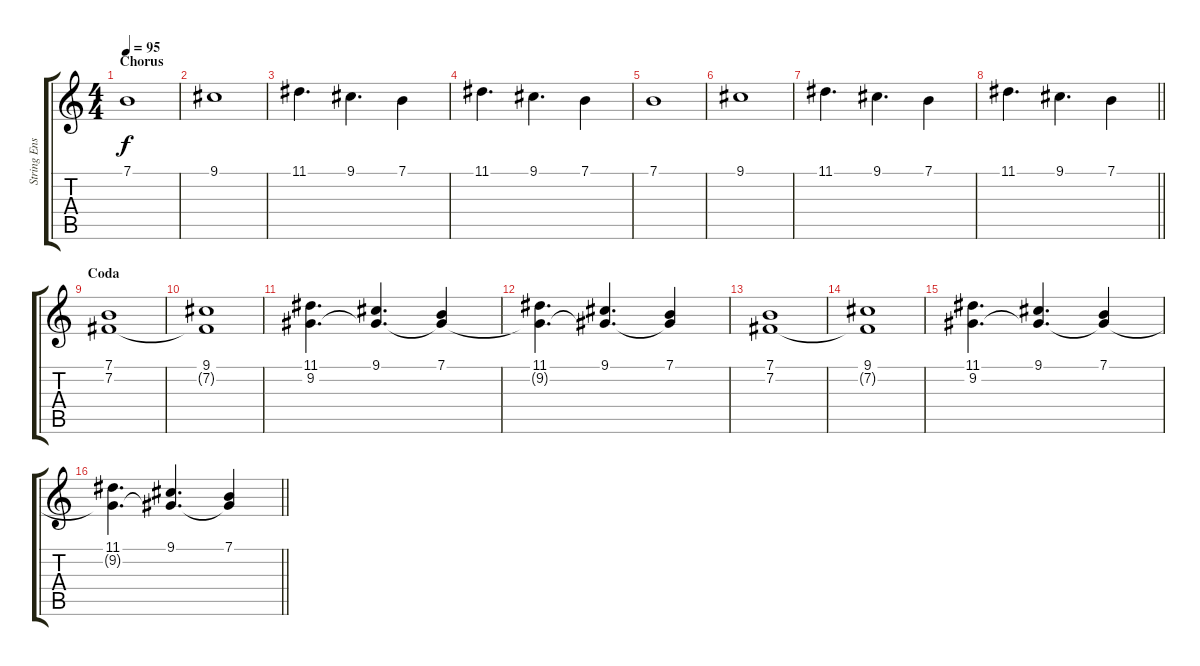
\track ("String Ensemble" "String Ens") {instrument stringensemble1}
\staff {score tabs}
\tuning (E4 B3 G3 D3 A2 E2) {hide}
\ts (4 4)
\section ("" "Chorus ")
\tempo 95
\clef g2
\ks c
7.1.1{dy f} |
9.1.1 |
11.1.4{d} 9.1.4{d} 7.1.4 |
11.1.4{d} 9.1.4{d} 7.1.4 |
7.1.1 |
9.1.1 |
11.1.4{d} 9.1.4{d} 7.1.4 |
\barLineRight lightlight
11.1.4{d} 9.1.4{d} 7.1.4 |
\section ("" "Coda")
(7.1 7.2).1 |
(9.1 7.2{t}).1 |
(11.1 9.2).4{d} (9.1 9.2{t}).4{d} (7.1 9.2{t}).4 |
(11.1 9.2{t}).4{d} (9.1 9.2{t}).4{d} (7.1 9.2{t}).4 |
(7.1 7.2).1 |
(9.1 7.2{t}).1 |
(11.1 9.2).4{d} (9.1 9.2{t}).4{d} (7.1 9.2{t}).4 |
\barLineRight lightlight
(11.1 9.2{t}).4{d} (9.1 9.2{t}).4{d} (7.1 9.2{t}).4
